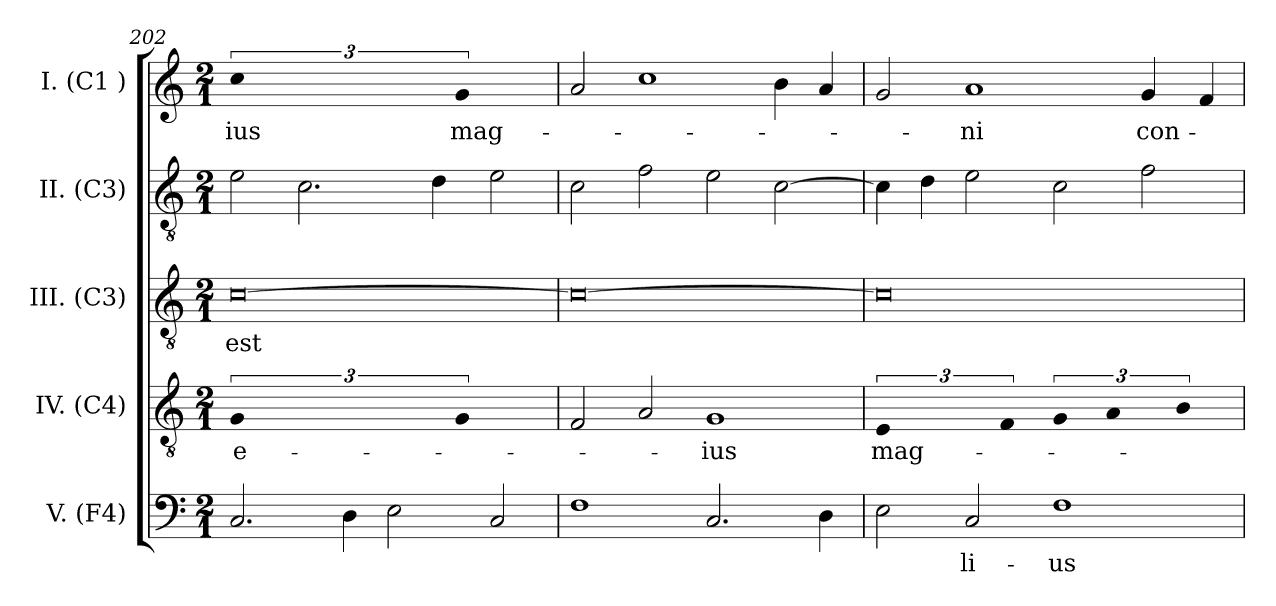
**kern	**text	**kern	**text	**kern	**text	**kern	**kern	**text
*part5	*part5	*part4	*part4	*part3	*part3	*part2	*part1	*part1
*staff5	*staff5	*staff4	*staff4	*staff3	*staff3	*staff2	*staff1	*staff1
*I"V. (F4)	*	*I"IV. (C4)	*	*I"III. (C3)	*	*I"II. (C3)	*I"I. (C1 )	*
*I'V.	*	*I'IV.	*	*I'III.	*	*I'II.	*I'I.	*
*clefF4	*	*clefGv2	*	*clefGv2	*	*clefGv2	*clefG2	*
*k[]	*	*k[]	*	*	*	*k[]	*k[]	*
*C:	*	*C:	*	*	*	*C:	*C:	*
*M2/1	*	*M2/1	*	*M2/1	*	*M2/1	*M2/1	*
=202	=202	=202	=202	=202	=202	=202	=202	=202
!	!	!LO:N:vis=1	!LO:LY:b:rj	!	!LO:LY:b:cj	!	!LO:N:vis=1	!LO:LY:b:cj
2.C/	.	3%4G	e-	[>0c	est	2e\	3%4cc	-ius
.	.	.	.	.	.	2.c\	.	.
4D\	.	.	.	.	.	.	.	.
2E\	.	.	.	.	.	.	.	.
.	.	.	.	.	.	4d\	.	.
!	!	!LO:N:vis=2	!	!	!	!	!LO:N:vis=2	!LO:LY:b
.	.	3%2G/	.	.	.	.	3%2g/	mag-
2C/	.	.	.	.	.	2e\	.	.
=203	=203	=203	=203	=203	=203	=203	=203	=203
1F	.	2F/	.	0c_>	.	2c\	2a/	.
.	.	2A/	.	.	.	2f\	1cc	.
!	!	!	!LO:LY:b:cj	!	!	!	!	!
2.C/	.	1G	-ius	.	.	2e\	.	.
.	.	.	.	.	.	[>2c\	4b\	.
4D\	.	.	.	.	.	.	4a/	.
=204	=204	=204	=204	=204	=204	=204	=204	=204
!	!	!LO:N:vis=2	!LO:LY:b	!	!	!	!	!
2E\	.	3%2E/	mag-	0c]	.	4c\]	2g/	.
.	.	.	.	.	.	4d\	.	.
!	!LO:LY:b:cj	!	!	!	!	!	!	!LO:LY:b:cj
2C/	-li-	.	.	.	.	2e\	1a	-ni
!	!	!LO:N:vis=4	!	!	!	!	!	!
.	.	3F/	.	.	.	.	.	.
!	!LO:LY:b:cj	!LO:N:vis=4	!	!	!	!	!	!
1F	-us	3G/	.	.	.	2c\	.	.
!	!	!LO:N:vis=4	!	!	!	!	!	!
.	.	3A/	.	.	.	.	.	.
!	!	!	!	!	!	!	!	!LO:LY:b
.	.	.	.	.	.	2f\	4g/	con-
!	!	!LO:N:vis=4	!	!	!	!	!	!
.	.	3B\	.	.	.	.	.	.
.	.	.	.	.	.	.	4f/	.
=	=	=	=	=	=	=	=	=
*-	*-	*-	*-	*-	*-	*-	*-	*-
